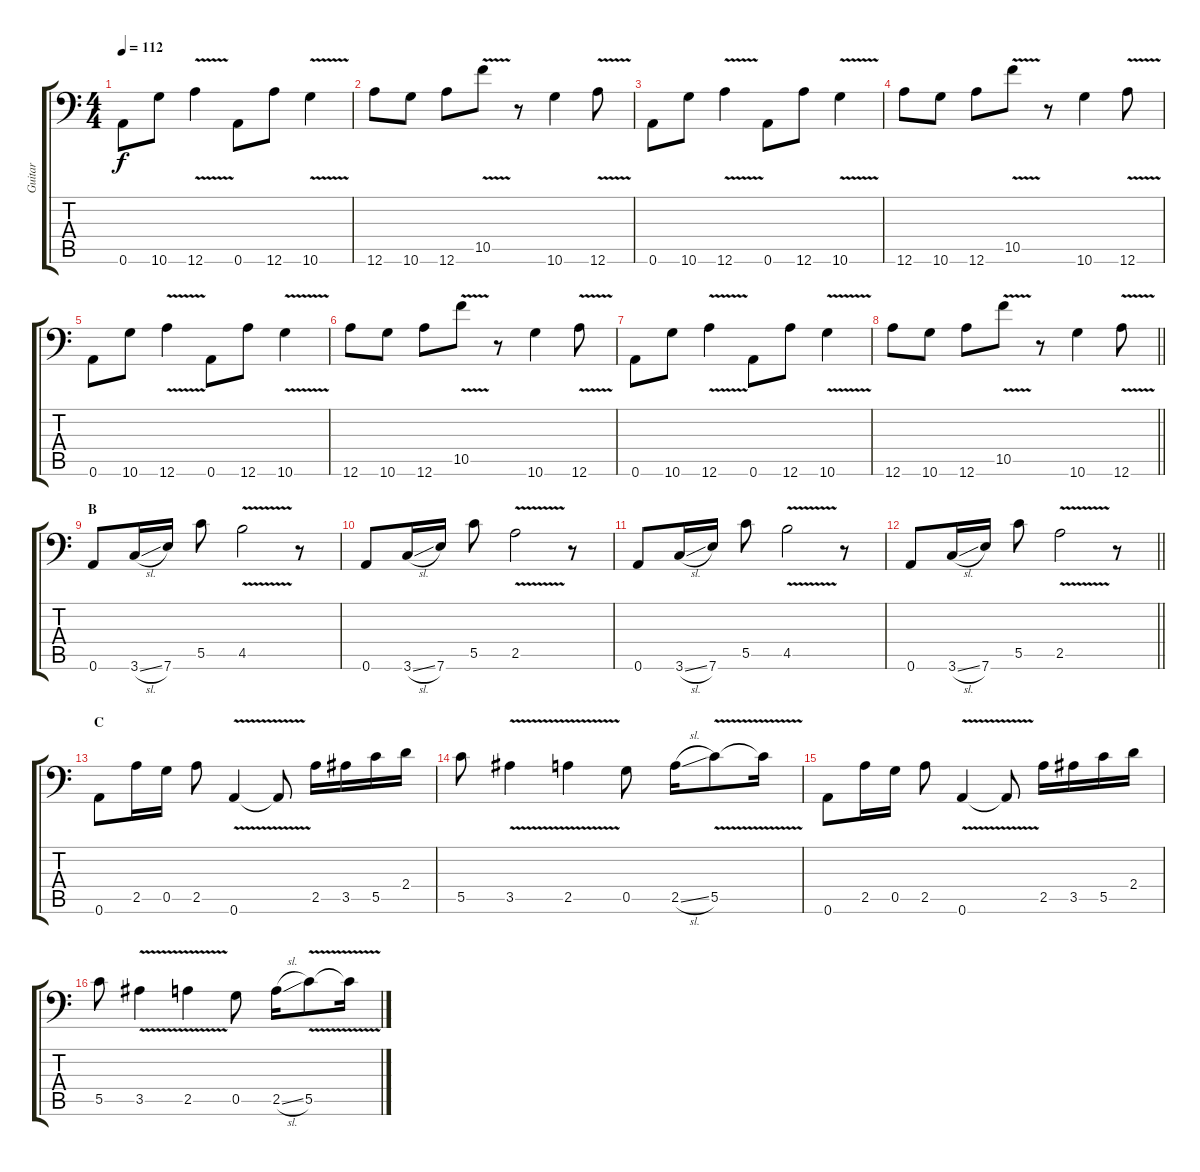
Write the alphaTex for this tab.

\track ("Guitar" "Guitar") {instrument distortionguitar}
\staff {score tabs}
\tuning (D4 A3 F3 C3 G2 A1) {hide}
\ts (4 4)
\section ("" "")
\tempo 112
\clef f4
\ks c
0.6.8{dy f} 10.6.8 12.6{v}.4 0.6.8 12.6.8 10.6{v}.4 |
12.6.8 10.6.8 12.6.8 10.5{v}.8 r.8 10.6.4 12.6{v}.8 |
0.6.8 10.6.8 12.6{v}.4 0.6.8 12.6.8 10.6{v}.4 |
12.6.8 10.6.8 12.6.8 10.5{v}.8 r.8 10.6.4 12.6{v}.8 |
0.6.8 10.6.8 12.6{v}.4 0.6.8 12.6.8 10.6{v}.4 |
12.6.8 10.6.8 12.6.8 10.5{v}.8 r.8 10.6.4 12.6{v}.8 |
0.6.8 10.6.8 12.6{v}.4 0.6.8 12.6.8 10.6{v}.4 |
\barLineRight lightlight
12.6.8 10.6.8 12.6.8 10.5{v}.8 r.8 10.6.4 12.6{v}.8 |
\section ("" "B")
0.6.8 3.6{sl}.16 7.6.16 5.5.8 4.5{v}.2 r.8 |
0.6.8 3.6{sl}.16 7.6.16 5.5.8 2.5{v}.2 r.8 |
0.6.8 3.6{sl}.16 7.6.16 5.5.8 4.5{v}.2 r.8 |
\barLineRight lightlight
0.6.8 3.6{sl}.16 7.6.16 5.5.8 2.5{v}.2 r.8 |
\section ("" "C")
0.6.8 2.5.16 0.5.16 2.5.8 0.6{v}.4 0.6{v t}.8 2.5.16 3.5.16 5.5.16 2.4.16 |
5.5.8 3.5{v}.4 2.5{v}.4 0.5.8 2.5{sl}.16 5.5{v}.8 5.5{v t}.16 |
0.6.8 2.5.16 0.5.16 2.5.8 0.6{v}.4 0.6{v t}.8 2.5.16 3.5.16 5.5.16 2.4.16 |
5.5.8 3.5{v}.4 2.5{v}.4 0.5.8 2.5{sl}.16 5.5{v}.8 5.5{v t}.16
